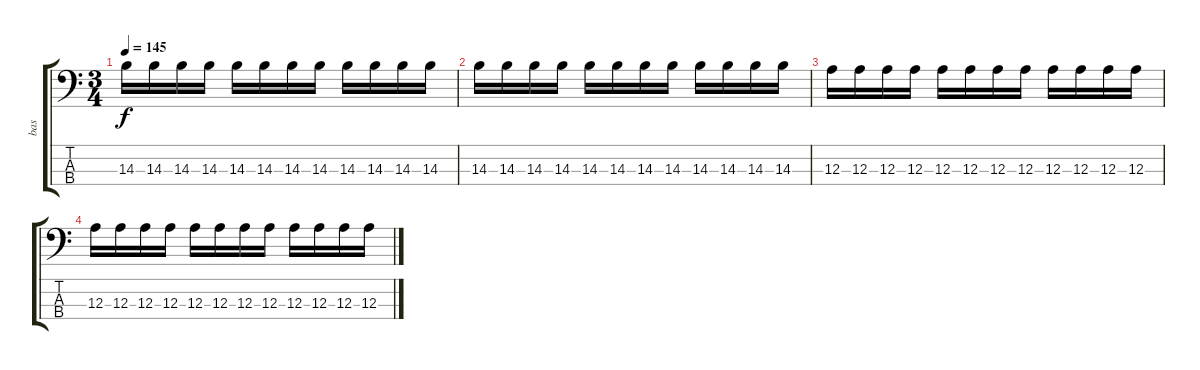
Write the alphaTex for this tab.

\track ("bas" "bas") {instrument electricbassfinger}
\staff {score tabs}
\tuning (G2 D2 A1 E1) {hide}
\ts (3 4)
\tempo 145
\clef f4
\ks c
14.3.16{dy f} 14.3.16 14.3.16 14.3.16 14.3.16 14.3.16 14.3.16 14.3.16 14.3.16 14.3.16 14.3.16 14.3.16 |
14.3.16 14.3.16 14.3.16 14.3.16 14.3.16 14.3.16 14.3.16 14.3.16 14.3.16 14.3.16 14.3.16 14.3.16 |
12.3.16 12.3.16 12.3.16 12.3.16 12.3.16 12.3.16 12.3.16 12.3.16 12.3.16 12.3.16 12.3.16 12.3.16 |
12.3.16 12.3.16 12.3.16 12.3.16 12.3.16 12.3.16 12.3.16 12.3.16 12.3.16 12.3.16 12.3.16 12.3.16
